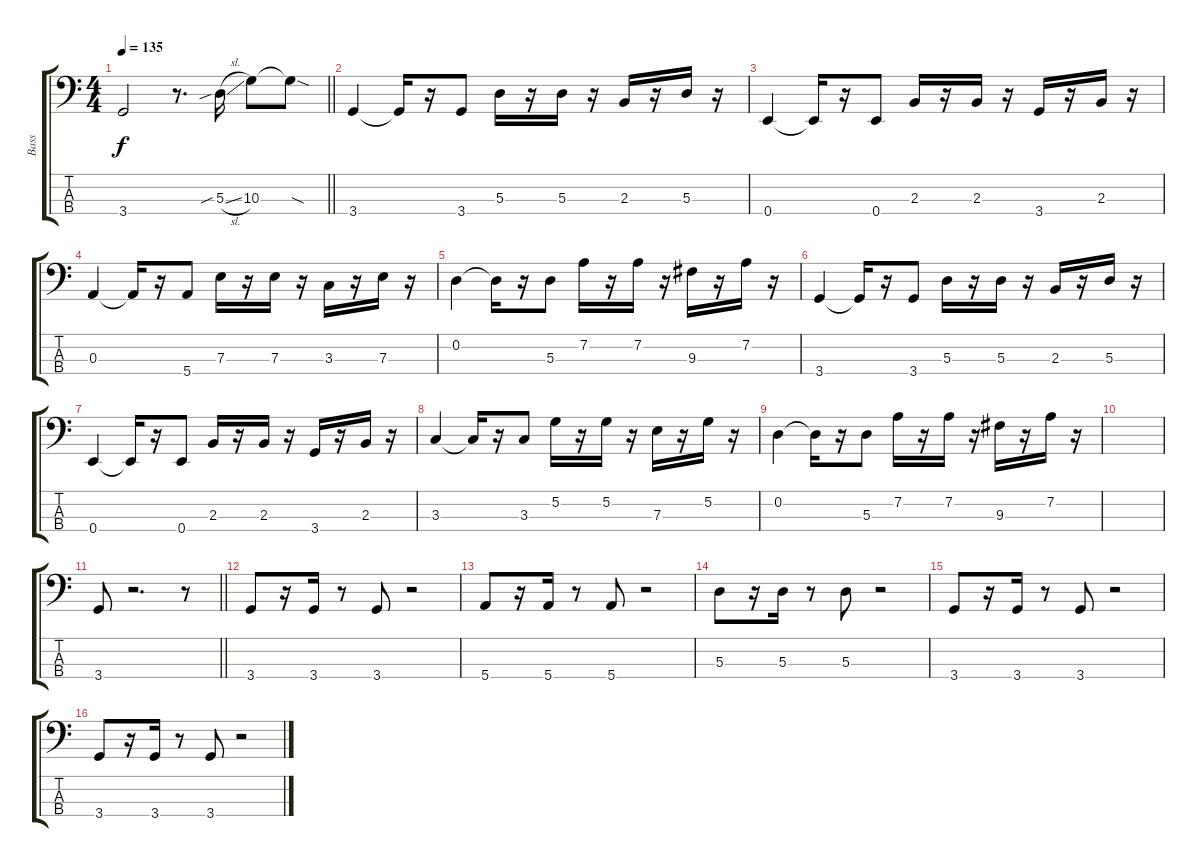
\track ("Bass" "Bass") {instrument electricbassfinger}
\staff {score tabs}
\tuning (G2 D2 A1 E1) {hide}
\ts (4 4)
\tempo 135
\clef f4
\barLineRight lightlight
\ks c
3.4.2{dy f} r.8{d} 5.3{sib sl}.16 10.3.8 10.3{sod t}.8 |
3.4.4 3.4{t}.16 r.16 3.4.8 5.3.16 r.16 5.3.16 r.16 2.3.16 r.16 5.3.16 r.16 |
0.4.4 0.4{t}.16 r.16 0.4.8 2.3.16 r.16 2.3.16 r.16 3.4.16 r.16 2.3.16 r.16 |
0.3.4 0.3{t}.16 r.16 5.4.8 7.3.16 r.16 7.3.16 r.16 3.3.16 r.16 7.3.16 r.16 |
0.2.4 0.2{t}.16 r.16 5.3.8 7.2.16 r.16 7.2.16 r.16 9.3.16 r.16 7.2.16 r.16 |
3.4.4 3.4{t}.16 r.16 3.4.8 5.3.16 r.16 5.3.16 r.16 2.3.16 r.16 5.3.16 r.16 |
0.4.4 0.4{t}.16 r.16 0.4.8 2.3.16 r.16 2.3.16 r.16 3.4.16 r.16 2.3.16 r.16 |
3.3.4 3.3{t}.16 r.16 3.3.8 5.2.16 r.16 5.2.16 r.16 7.3.16 r.16 5.2.16 r.16 |
0.2.4 0.2{t}.16 r.16 5.3.8 7.2.16 r.16 7.2.16 r.16 9.3.16 r.16 7.2.16 r.16 |
|
\barLineRight lightlight
3.4.8 r.2{d} r.8 |
3.4.8 r.16 3.4.16 r.8 3.4.8 r.2 |
5.4.8 r.16 5.4.16 r.8 5.4.8 r.2 |
5.3.8 r.16 5.3.16 r.8 5.3.8 r.2 |
3.4.8 r.16 3.4.16 r.8 3.4.8 r.2 |
3.4.8 r.16 3.4.16 r.8 3.4.8 r.2
